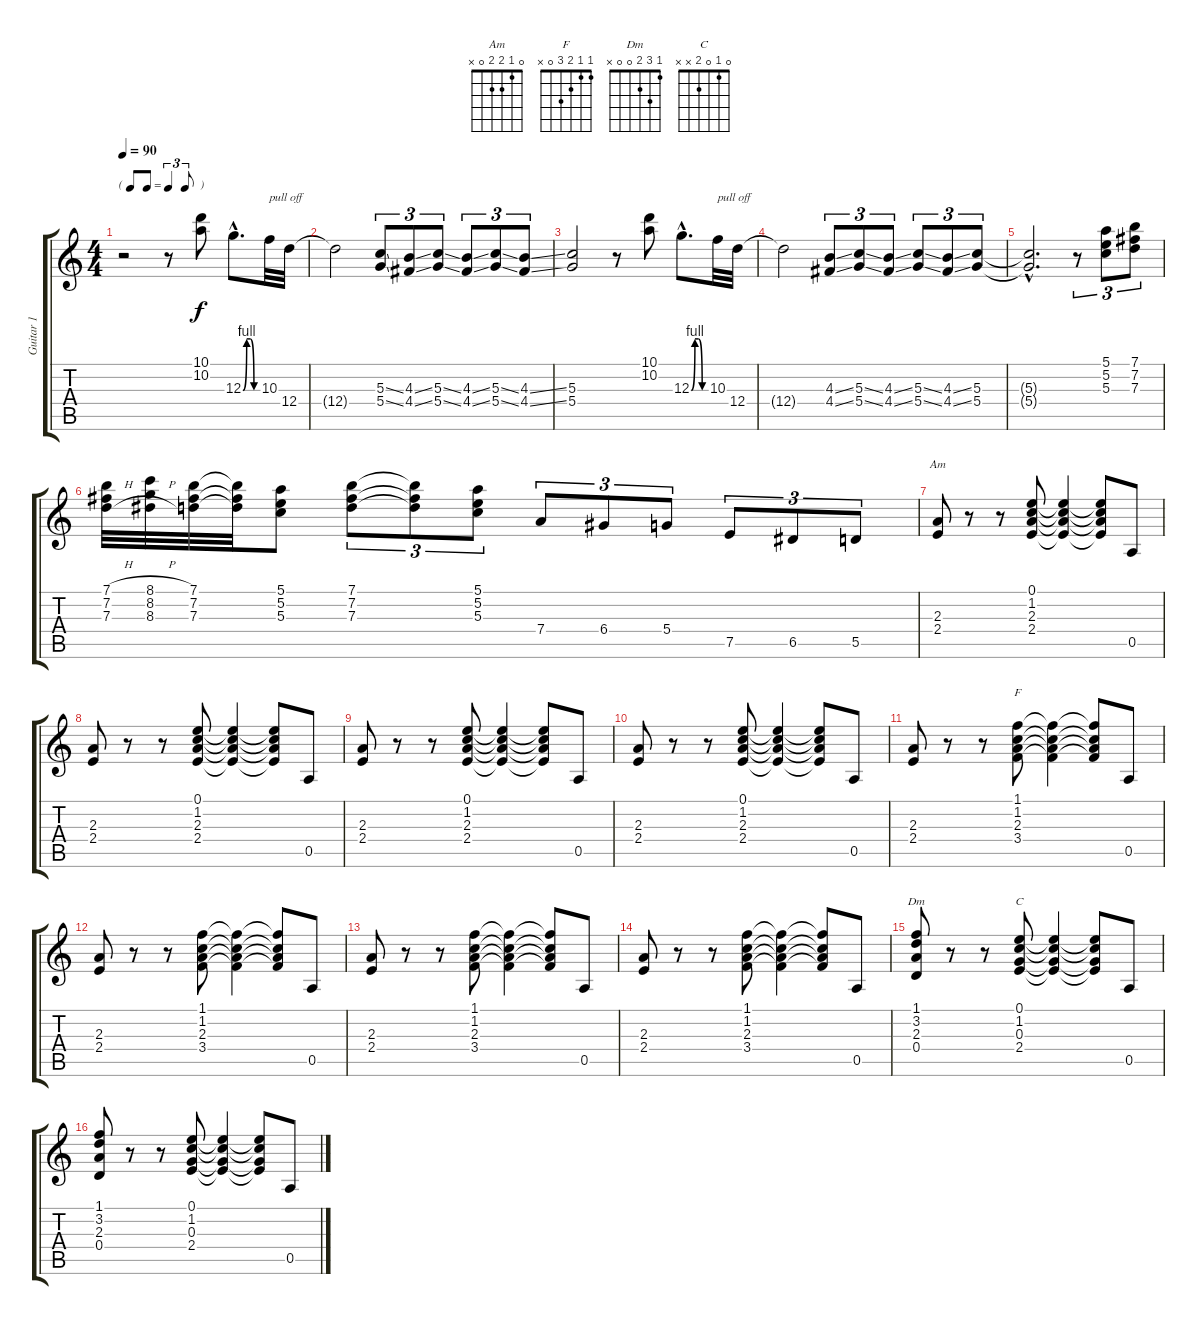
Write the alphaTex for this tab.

\track ("Guitar 1" "Guitar 1") {instrument distortionguitar}
\staff {score tabs}
\tuning (E4 B3 G3 D3 A2 E2) {hide}
\chord ("Am" 0 1 2 2 0 x)
\chord ("F" 1 1 2 3 0 x)
\chord ("Dm" 1 3 2 0 0 x)
\chord ("C" 0 1 0 2 x x)
\ts (4 4)
\tf triplet8th
\tempo 90
\clef g2
\ks c
r.2{dy f instrument distortionguitar} r.8 (10.1 10.2).8 12.3{be (custom 0 0 15 4 30 4 45 0 60 0) hac}.8{d} 10.3.32{txt "pull off"} 12.4.32 |
12.4{t}.2 (5.3{ss} 5.4{ss}).8{tu (3 2)} (4.3{ss} 4.4{ss}).8{tu (3 2)} (5.3{ss} 5.4{ss}).8{tu (3 2)} (4.3{ss} 4.4{ss}).8{tu (3 2)} (5.3{ss} 5.4{ss}).8{tu (3 2)} (4.3{ss} 4.4{ss}).8{tu (3 2)} |
(5.3 5.4).2 r.8 (10.1 10.2).8 12.3{be (custom 0 0 15 4 30 4 45 0 60 0) hac}.8{d} 10.3.32{txt "pull off"} 12.4.32 |
12.4{t}.2 (4.3{ss} 4.4{ss}).8{tu (3 2)} (5.3{ss} 5.4{ss}).8{tu (3 2)} (4.3{ss} 4.4{ss}).8{tu (3 2)} (5.3{ss} 5.4{ss}).8{tu (3 2)} (4.3{ss} 4.4{ss}).8{tu (3 2)} (5.3 5.4).8{tu (3 2)} |
(5.3{hac t} 5.4{hac t}).2{d} r.8{tu (3 2)} (5.1 5.2 5.3).8{tu (3 2)} (7.1 7.2 7.3).8{tu (3 2)} |
(7.1{h} 7.2{h} 7.3{h}).32 (8.1{h} 8.2{h} 8.3{h}).32 (7.1 7.2 7.3).32 (7.1{t} 7.2{t} 7.3{t}).32 (5.1 5.2 5.3).8 (7.1 7.2 7.3).8{tu (3 2)} (7.1{t} 7.2{t} 7.3{t}).8{tu (3 2)} (5.1 5.2 5.3).8{tu (3 2)} 7.4.8{tu (3 2)} 6.4.8{tu (3 2)} 5.4.8{tu (3 2)} 7.5.8{tu (3 2)} 6.5.8{tu (3 2)} 5.5.8{tu (3 2)} |
(2.3 2.4).8{ch "Am"} r.8 r.8 (0.1 1.2 2.3 2.4).8 (0.1{t} 1.2{t} 2.3{t} 2.4{t}).4 (0.1{t} 1.2{t} 2.3{t} 2.4{t}).8 0.5.8 |
(2.3 2.4).8 r.8 r.8 (0.1 1.2 2.3 2.4).8 (0.1{t} 1.2{t} 2.3{t} 2.4{t}).4 (0.1{t} 1.2{t} 2.3{t} 2.4{t}).8 0.5.8 |
(2.3 2.4).8 r.8 r.8 (0.1 1.2 2.3 2.4).8 (0.1{t} 1.2{t} 2.3{t} 2.4{t}).4 (0.1{t} 1.2{t} 2.3{t} 2.4{t}).8 0.5.8 |
(2.3 2.4).8 r.8 r.8 (0.1 1.2 2.3 2.4).8 (0.1{t} 1.2{t} 2.3{t} 2.4{t}).4 (0.1{t} 1.2{t} 2.3{t} 2.4{t}).8 0.5.8 |
(2.3 2.4).8 r.8 r.8 (1.1 1.2 2.3 3.4).8{ch "F"} (1.1{t} 1.2{t} 2.3{t} 3.4{t}).4 (1.1{t} 1.2{t} 2.3{t} 3.4{t}).8 0.5.8 |
(2.3 2.4).8 r.8 r.8 (1.1 1.2 2.3 3.4).8 (1.1{t} 1.2{t} 2.3{t} 3.4{t}).4 (1.1{t} 1.2{t} 2.3{t} 3.4{t}).8 0.5.8 |
(2.3 2.4).8 r.8 r.8 (1.1 1.2 2.3 3.4).8 (1.1{t} 1.2{t} 2.3{t} 3.4{t}).4 (1.1{t} 1.2{t} 2.3{t} 3.4{t}).8 0.5.8 |
(2.3 2.4).8 r.8 r.8 (1.1 1.2 2.3 3.4).8 (1.1{t} 1.2{t} 2.3{t} 3.4{t}).4 (1.1{t} 1.2{t} 2.3{t} 3.4{t}).8 0.5.8 |
(1.1 3.2 2.3 0.4).8{ch "Dm"} r.8 r.8 (0.1 1.2 0.3 2.4).8{ch "C"} (0.1{t} 1.2{t} 0.3{t} 2.4{t}).4 (0.1{t} 1.2{t} 0.3{t} 2.4{t}).8 0.5.8 |
(1.1 3.2 2.3 0.4).8 r.8 r.8 (0.1 1.2 0.3 2.4).8 (0.1{t} 1.2{t} 0.3{t} 2.4{t}).4 (0.1{t} 1.2{t} 0.3{t} 2.4{t}).8 0.5.8
